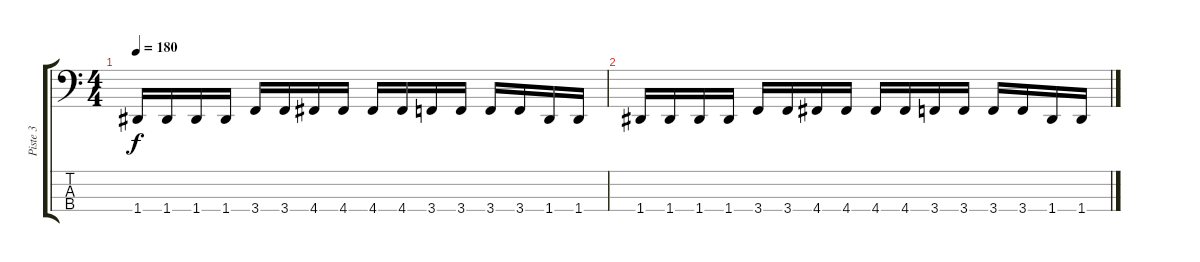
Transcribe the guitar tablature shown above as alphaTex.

\track ("Piste 3" "Piste 3") {instrument electricbasspick}
\staff {score tabs}
\tuning (G2 D2 A1 D1) {hide}
\ts (4 4)
\tempo 180
\clef f4
\ks c
1.4.16{dy f volume 1} 1.4.16 1.4.16 1.4.16 3.4.16 3.4.16 4.4.16 4.4.16 4.4.16 4.4.16 3.4.16 3.4.16 3.4.16 3.4.16 1.4.16 1.4.16 |
1.4.16{volume 0} 1.4.16 1.4.16 1.4.16 3.4.16 3.4.16 4.4.16 4.4.16 4.4.16 4.4.16 3.4.16 3.4.16 3.4.16 3.4.16 1.4.16 1.4.16
